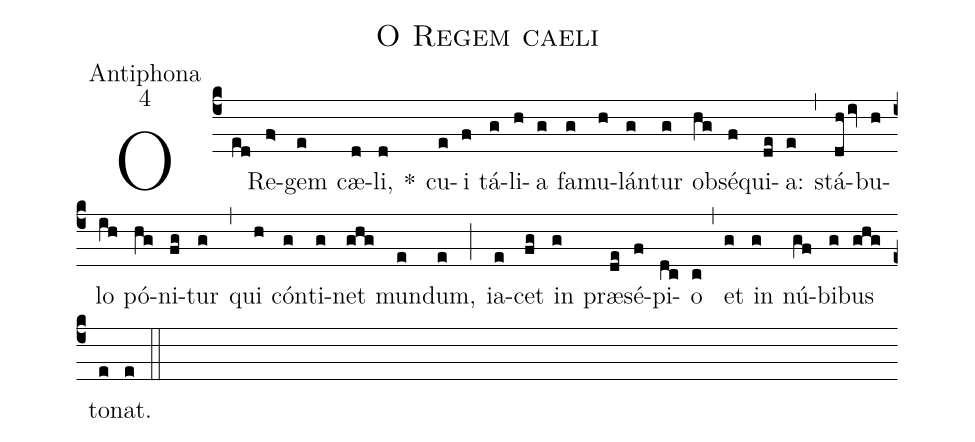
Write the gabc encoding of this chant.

name:O Regem caeli;
office-part:Antiphona;
mode:4;
%%
(c4)O(ed) Re(f>)gem(e) cæ(d)li,(d) *() cu(e)i(f) tá(g)li(h)a(g) fa(g)mu(h)lán(g)tur(g) ob(hg)sé(f)qui(de)a:(e) (,) stá(dh/iv)bu(h)lo(ih) pó(hg)ni(fg)tur(g) (,) qui(h) cón(g)ti(g)net(ghg) mun(e)dum,(e) (;) ia(e)cet(fg) in(g) præ(de)sé(f)pi(dc)o(c) (,) et(g) in(g) nú(gf)bi(g)bus(ghg) to(e)nat.(e) (::)
